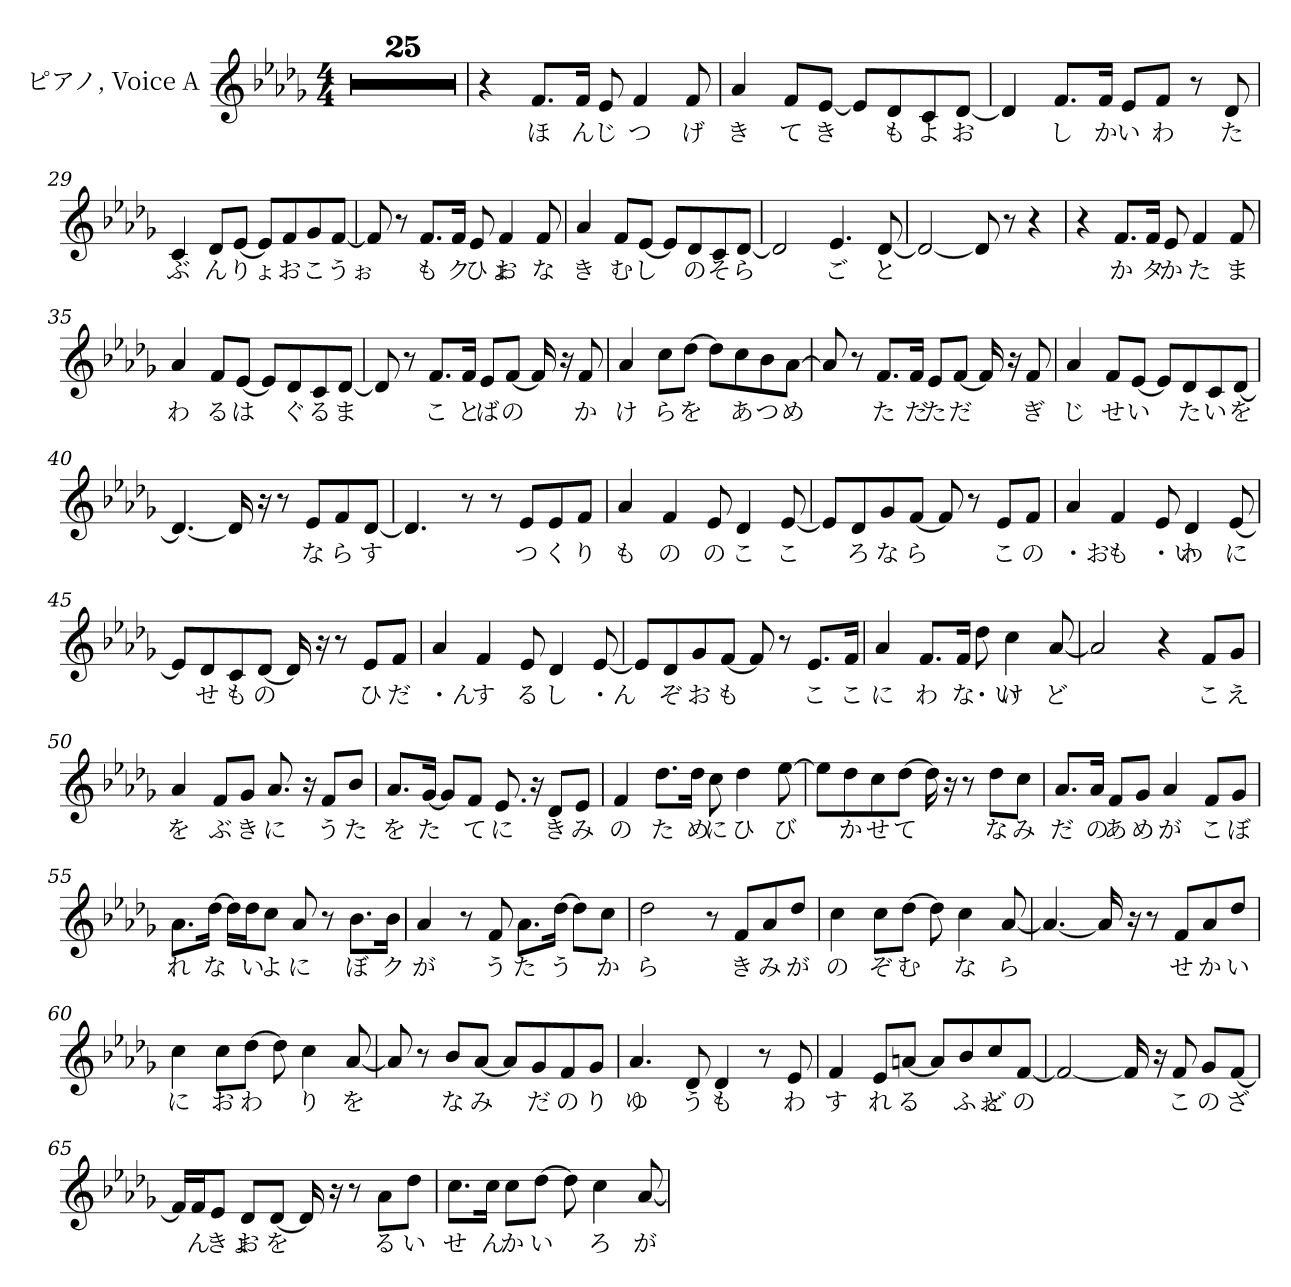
**kern	**text
*part1	*part1
*staff1	*staff1
*I"ピアノ, Voice A	*
*clefG2	*
*k[b-e-a-d-g-]	*
*M4/4	*
*MM185	*
=1	=1
1r	.
=2	=2
1r	.
=3	=3
1r	.
=4	=4
1r	.
=5	=5
1r	.
=6	=6
1r	.
=7	=7
1r	.
=8	=8
1r	.
=9	=9
1r	.
=10	=10
1r	.
=11	=11
1r	.
=12	=12
1r	.
=13	=13
1r	.
=14	=14
1r	.
=15	=15
1r	.
!!LO:LB:g=z
=16	=16
1r	.
=17	=17
1r	.
=18	=18
1r	.
=19	=19
1r	.
=20	=20
1r	.
=21	=21
1r	.
=22	=22
1r	.
=23	=23
1r	.
=24	=24
1r	.
=25	=25
1r	.
=26	=26
4r	.
!	!LO:LY:b
8.f/L	ほ
!	!LO:LY:b
16f/Jk	ん
!	!LO:LY:b
8e-/	じ
!	!LO:LY:b
4f/	つ
!	!LO:LY:b
8f/	げ
=27	=27
!	!LO:LY:b
4a-/	き
!	!LO:LY:b
8f/L	て
!	!LO:LY:b
[8e-/J	き
8e-/L]	.
!	!LO:LY:b
8d-/	も
!	!LO:LY:b
8c/	よ
!	!LO:LY:b
[8d-/J	お
!!LO:LB:g=z
=28	=28
4d-/]	.
!	!LO:LY:b
8.f/L	し
!	!LO:LY:b
16f/Jk	か
!	!LO:LY:b
8e-/L	い
!	!LO:LY:b
8f/J	わ
8r	.
!	!LO:LY:b
8d-/	た
=29	=29
!	!LO:LY:b
4c/	ぶ
!	!LO:LY:b
8d-/L	ん
!	!LO:LY:b
[8e-/J	りょ
8e-/L]	.
!	!LO:LY:b
8f/	お
!	!LO:LY:b
8g-/	こ
!	!LO:LY:b
[8f/J	うぉ
=30	=30
8f/]	.
8r	.
!	!LO:LY:b
8.f/L	も
!	!LO:LY:b
16f/Jk	ク
!	!LO:LY:b
8e-/	ひょ
!	!LO:LY:b
4f/	お
!	!LO:LY:b
8f/	な
=31	=31
!	!LO:LY:b
4a-/	き
!	!LO:LY:b
8f/L	む
!	!LO:LY:b
[8e-/J	し
8e-/L]	.
!	!LO:LY:b
8d-/	の
!	!LO:LY:b
8c/	そ
!	!LO:LY:b
[8d-/J	ら
=32	=32
2d-/]	.
!	!LO:LY:b
4.e-/	ご
!	!LO:LY:b
[8d-/	と
!!LO:LB:g=z
=33	=33
2d-/_	.
8d-/]	.
8r	.
4r	.
=34	=34
4r	.
!	!LO:LY:b
8.f/L	か
!	!LO:LY:b
16f/Jk	タ
!	!LO:LY:b
8e-/	か
!	!LO:LY:b
4f/	た
!	!LO:LY:b
8f/	ま
=35	=35
!	!LO:LY:b
4a-/	わ
!	!LO:LY:b
8f/L	る
!	!LO:LY:b
[8e-/J	は
8e-/L]	.
!	!LO:LY:b
8d-/	ぐ
!	!LO:LY:b
8c/	る
!	!LO:LY:b
[8d-/J	ま
=36	=36
8d-/]	.
8r	.
!	!LO:LY:b
8.f/L	こ
!	!LO:LY:b
16f/Jk	と
!	!LO:LY:b
8e-/L	ば
!	!LO:LY:b
[8f/J	の
16f/]	.
16r	.
!	!LO:LY:b
8f/	か
=37	=37
!	!LO:LY:b
4a-/	け
!	!LO:LY:b
8cc\L	ら
!	!LO:LY:b
[8dd-\J	を
8dd-\L]	.
!	!LO:LY:b
8cc\	あ
!	!LO:LY:b
8b-\	つ
!	!LO:LY:b
[8a-\J	め
!!LO:LB:g=z
=38	=38
8a-/]	.
8r	.
!	!LO:LY:b
8.f/L	た
!	!LO:LY:b
16f/Jk	だ
!	!LO:LY:b
8e-/L	た
!	!LO:LY:b
[8f/J	だ
16f/]	.
16r	.
!	!LO:LY:b
8f/	ぎ
=39	=39
!	!LO:LY:b
4a-/	じ
!	!LO:LY:b
8f/L	せ
!	!LO:LY:b
[8e-/J	い
8e-/L]	.
!	!LO:LY:b
8d-/	た
!	!LO:LY:b
8c/	い
!	!LO:LY:b
[8d-/J	を
=40	=40
4.d-/_	.
16d-/]	.
16r	.
8r	.
!	!LO:LY:b
8e-/L	な
!	!LO:LY:b
8f/	ら
!	!LO:LY:b
[8d-/J	す
=41	=41
4.d-/]	.
8r	.
8r	.
!	!LO:LY:b
8e-/L	つ
!	!LO:LY:b
8e-/	く
!	!LO:LY:b
8f/J	り
=42	=42
!	!LO:LY:b
4a-/	も
!	!LO:LY:b
4f/	の
!	!LO:LY:b
8e-/	の
!	!LO:LY:b
4d-/	こ
!	!LO:LY:b
[8e-/	こ
!!LO:LB:g=z
=43	=43
8e-/L]	.
!	!LO:LY:b
8d-/	ろ
!	!LO:LY:b
8g-/	な
!	!LO:LY:b
[8f/J	ら
8f/]	.
8r	.
!	!LO:LY:b
8e-/L	こ
!	!LO:LY:b
8f/J	の
=44	=44
!	!LO:LY:b
4a-/	・お
!	!LO:LY:b
4f/	も
!	!LO:LY:b
8e-/	・い
!	!LO:LY:b
4d-/	わ
!	!LO:LY:b
[8e-/	に
=45	=45
8e-/L]	.
!	!LO:LY:b
8d-/	せ
!	!LO:LY:b
8c/	も
!	!LO:LY:b
[8d-/J	の
16d-/]	.
16r	.
8r	.
!	!LO:LY:b
8e-/L	ひ
!	!LO:LY:b
8f/J	だ
=46	=46
!	!LO:LY:b
4a-/	・ん
!	!LO:LY:b
4f/	す
!	!LO:LY:b
8e-/	る
!	!LO:LY:b
4d-/	し
!	!LO:LY:b
[8e-/	・ん
!!LO:LB:g=z
=47	=47
8e-/L]	.
!	!LO:LY:b
8d-/	ぞ
!	!LO:LY:b
8g-/	お
!	!LO:LY:b
[8f/J	も
8f/]	.
8r	.
!	!LO:LY:b
8.e-/L	こ
!	!LO:LY:b
16f/Jk	こ
=48	=48
!	!LO:LY:b
4a-/	に
!	!LO:LY:b
8.f/L	わ
!	!LO:LY:b
16f/Jk	な
!	!LO:LY:b
8dd-\	・い
!	!LO:LY:b
4cc\	け
!	!LO:LY:b
[8a-/	ど
=49	=49
2a-/]	.
4r	.
!	!LO:LY:b
8f/L	こ
!	!LO:LY:b
8g-/J	え
=50	=50
!	!LO:LY:b
4a-/	を
!	!LO:LY:b
8f/L	ぶ
!	!LO:LY:b
8g-/J	き
!	!LO:LY:b
8.a-/	に
16r	.
!	!LO:LY:b
8f/L	う
!	!LO:LY:b
8b-/J	た
=51	=51
!	!LO:LY:b
8.a-/L	を
!	!LO:LY:b
[16g-/Jk	た
8g-/L]	.
!	!LO:LY:b
8f/J	て
!	!LO:LY:b
8.e-/	に
16r	.
!	!LO:LY:b
8d-/L	き
!	!LO:LY:b
8e-/J	み
!!LO:LB:g=z
=52	=52
!	!LO:LY:b
4f/	の
!	!LO:LY:b
8.dd-\L	た
!	!LO:LY:b
16dd-\Jk	め
!	!LO:LY:b
8cc\	に
!	!LO:LY:b
4dd-\	ひ
!	!LO:LY:b
[8ee-\	び
=53	=53
8ee-\L]	.
!	!LO:LY:b
8dd-\	か
!	!LO:LY:b
8cc\	せ
!	!LO:LY:b
[8dd-\J	て
16dd-\]	.
16r	.
8r	.
!	!LO:LY:b
8dd-\L	な
!	!LO:LY:b
8cc\J	み
=54	=54
!	!LO:LY:b
8.a-/L	だ
!	!LO:LY:b
16a-/Jk	の
!	!LO:LY:b
8f/L	あ
!	!LO:LY:b
8g-/J	め
!	!LO:LY:b
4a-/	が
!	!LO:LY:b
8f/L	こ
!	!LO:LY:b
8g-/J	ぼ
=55	=55
!	!LO:LY:b
8.a-\L	れ
!	!LO:LY:b
[16dd-\Jk	な
16dd-\LL]	.
!	!LO:LY:b
16dd-\J	い
!	!LO:LY:b
8cc\J	よ
!	!LO:LY:b
8a-/	に
8r	.
!	!LO:LY:b
8.b-\L	ぼ
!	!LO:LY:b
16b-\Jk	ク
!!LO:LB:g=z
=56	=56
!	!LO:LY:b
4a-/	が
8r	.
!	!LO:LY:b
8f/	う
!	!LO:LY:b
8.a-\L	た
!	!LO:LY:b
[16dd-\Jk	う
8dd-\L]	.
!	!LO:LY:b
8cc\J	か
=57	=57
!	!LO:LY:b
2dd-\	ら
8r	.
!	!LO:LY:b
8f/L	き
!	!LO:LY:b
8a-/	み
!	!LO:LY:b
8dd-/J	が
=58	=58
!	!LO:LY:b
4cc\	の
!	!LO:LY:b
8cc\L	ぞ
!	!LO:LY:b
[8dd-\J	む
8dd-\]	.
!	!LO:LY:b
4cc\	な
!	!LO:LY:b
[8a-/	ら
=59	=59
4.a-/_	.
16a-/]	.
16r	.
8r	.
!	!LO:LY:b
8f/L	せ
!	!LO:LY:b
8a-/	か
!	!LO:LY:b
8dd-/J	い
=60	=60
!	!LO:LY:b
4cc\	に
!	!LO:LY:b
8cc\L	お
!	!LO:LY:b
[8dd-\J	わ
8dd-\]	.
!	!LO:LY:b
4cc\	り
!	!LO:LY:b
[8a-/	を
!!LO:LB:g=z
=61	=61
8a-/]	.
8r	.
!	!LO:LY:b
8b-/L	な
!	!LO:LY:b
[8a-/J	み
8a-/L]	.
!	!LO:LY:b
8g-/	だ
!	!LO:LY:b
8f/	の
!	!LO:LY:b
8g-/J	り
=62	=62
!	!LO:LY:b
4.a-/	ゆ
!	!LO:LY:b
8d-/	う
!	!LO:LY:b
4d-/	も
8r	.
!	!LO:LY:b
8e-/	わ
=63	=63
!	!LO:LY:b
4f/	す
!	!LO:LY:b
8e-/L	れ
!	!LO:LY:b
[8an/J	る
8a/L]	.
!	!LO:LY:b
8b-/	ふぉ
!	!LO:LY:b
8cc/	ど
!	!LO:LY:b
[8f/J	の
=64	=64
2f/_	.
16f/]	.
16r	.
!	!LO:LY:b
8f/	こ
!	!LO:LY:b
8g-/L	の
!	!LO:LY:b
[8f/J	ざ
!!LO:LB:g=z
=65	=65
16f/LL]	.
!	!LO:LY:b
16f/J	ん
!	!LO:LY:b
8e-/J	きょ
!	!LO:LY:b
8d-/L	お
!	!LO:LY:b
[8d-/J	を
16d-/]	.
16r	.
8r	.
!	!LO:LY:b
8a-\L	る
!	!LO:LY:b
8dd-\J	い
=66	=66
!	!LO:LY:b
8.cc\L	せ
!	!LO:LY:b
16cc\Jk	ん
!	!LO:LY:b
8cc\L	か
!	!LO:LY:b
[8dd-\J	い
8dd-\]	.
!	!LO:LY:b
4cc\	ろ
!	!LO:LY:b
[8a-/	が
=	=
*-	*-
